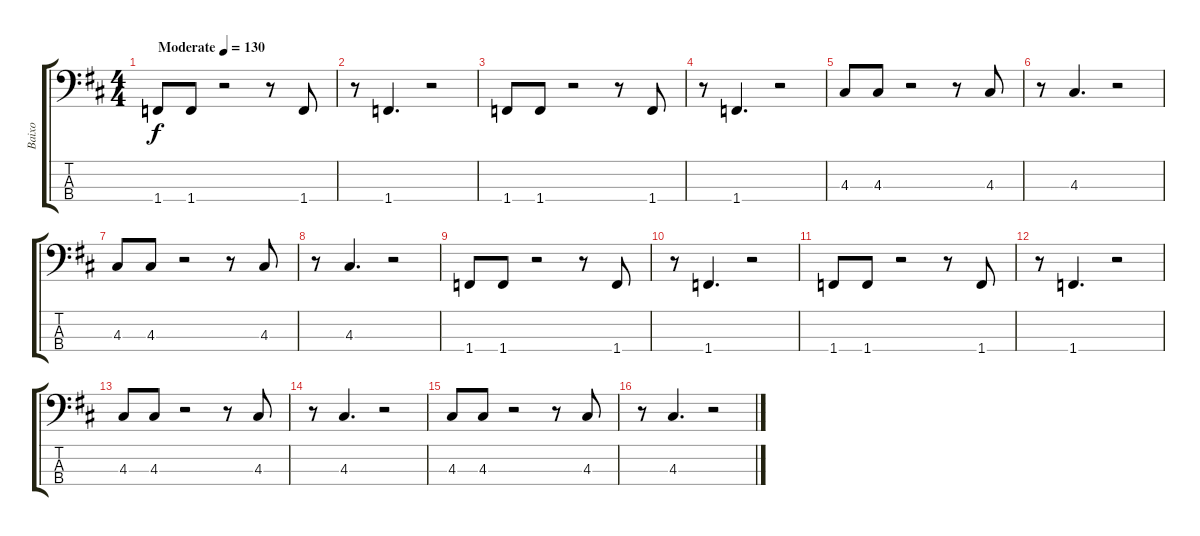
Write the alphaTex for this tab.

\track ("Baixo" "Baixo") {instrument electricbasspick}
\staff {score tabs}
\tuning (G2 D2 A1 E1) {hide}
\ts (4 4)
\tempo (130 "Moderate")
\clef f4
\ks d
1.4.8{dy f instrument electricbasspick} 1.4.8 r.2 r.8 1.4.8 |
r.8 1.4.4{d} r.2 |
1.4.8 1.4.8 r.2 r.8 1.4.8 |
r.8 1.4.4{d} r.2 |
4.3.8 4.3.8 r.2 r.8 4.3.8 |
r.8 4.3.4{d} r.2 |
4.3.8 4.3.8 r.2 r.8 4.3.8 |
r.8 4.3.4{d} r.2 |
1.4.8 1.4.8 r.2 r.8 1.4.8 |
r.8 1.4.4{d} r.2 |
1.4.8 1.4.8 r.2 r.8 1.4.8 |
r.8 1.4.4{d} r.2 |
4.3.8 4.3.8 r.2 r.8 4.3.8 |
r.8 4.3.4{d} r.2 |
4.3.8 4.3.8 r.2 r.8 4.3.8 |
r.8 4.3.4{d} r.2
